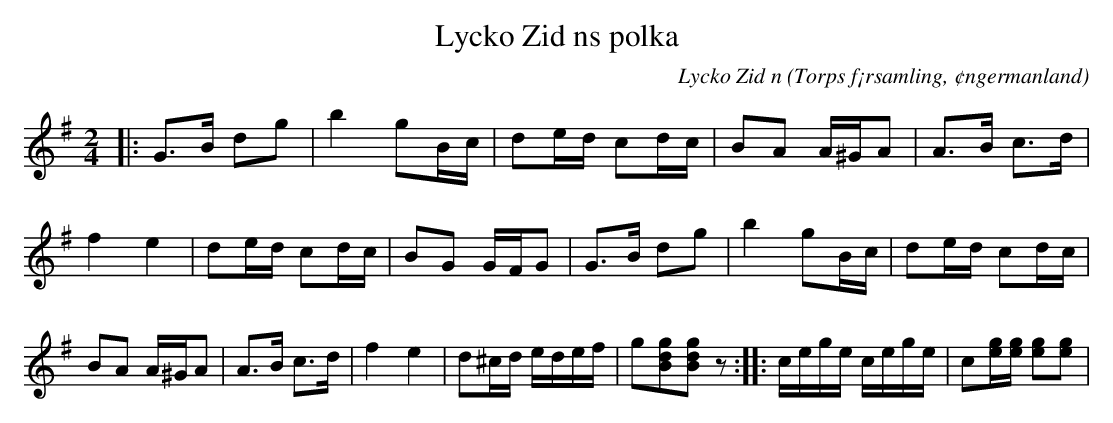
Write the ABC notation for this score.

X:1
T:Lycko Zid ns polka
O:Torps f¡rsamling, ¢ngermanland
C: Lycko Zid n
M:2/4
L:1/16
K:G
|: G3B d2g2 | b4 g2Bc | d2ed c2dc | B2A2 A^GA2 |A3B c3d | f4 e4 | d2ed c2dc | B2G2 GFG2 | G3B d2g2 | b4 g2Bc | d2ed c2dc | B2A2 A^GA2 | A3B c3d | f4 e4 | d2^cd edef | g2[gdB]2[gdB]2 z2 :][: cege cege | c2[ge][ge] [ge]2[ge]2 |
